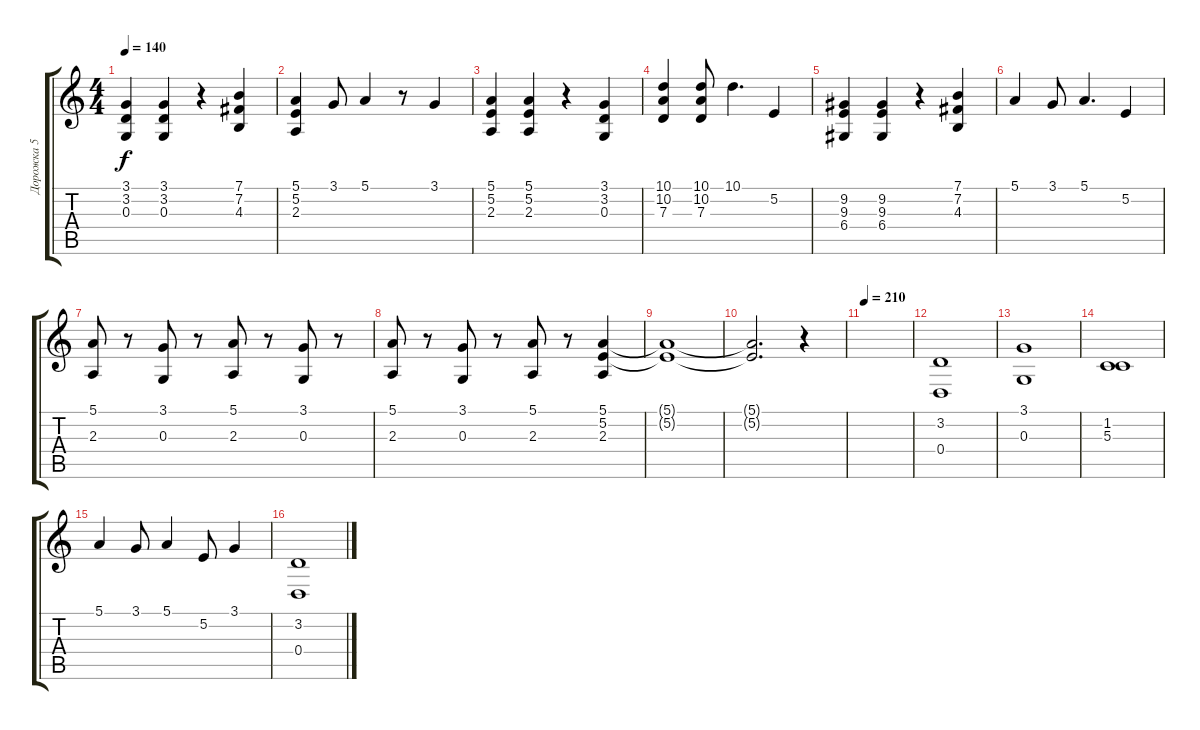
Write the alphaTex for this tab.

\track ("Дорожка 5" "Дорожка 5") {instrument stringensemble1}
\staff {score tabs}
\tuning (E4 B3 G3 D3 A2 E2) {hide}
\ts (4 4)
\tempo 140
\clef g2
\ks c
(3.1 3.2 0.3).4{dy f} (3.1 3.2 0.3).4 r.4 (7.1 7.2 4.3).4 |
(5.1 5.2 2.3).4 3.1.8 5.1.4 r.8 3.1.4 |
(5.1 5.2 2.3).4 (5.1 5.2 2.3).4 r.4 (3.1 3.2 0.3).4 |
(10.1 10.2 7.3).4 (10.1 10.2 7.3).8 10.1.4{d} 5.2.4 |
(9.2 9.3 6.4).4 (9.2 9.3 6.4).4 r.4 (7.1 7.2 4.3).4 |
5.1.4 3.1.8 5.1.4{d} 5.2.4 |
(5.1 2.3).8 r.8 (3.1 0.3).8 r.8 (5.1 2.3).8 r.8 (3.1 0.3).8 r.8 |
(5.1 2.3).8 r.8 (3.1 0.3).8 r.8 (5.1 2.3).8 r.8 (5.1 5.2 2.3).4 |
(5.1{t} 5.2{t}).1 |
(5.1{t} 5.2{t}).2{d} r.4 |
\tempo 210
|
(3.2 0.4).1 |
(3.1 0.3).1 |
(1.2 5.3).1 |
5.1.4 3.1.8 5.1.4 5.2.8 3.1.4 |
(3.2 0.4).1
